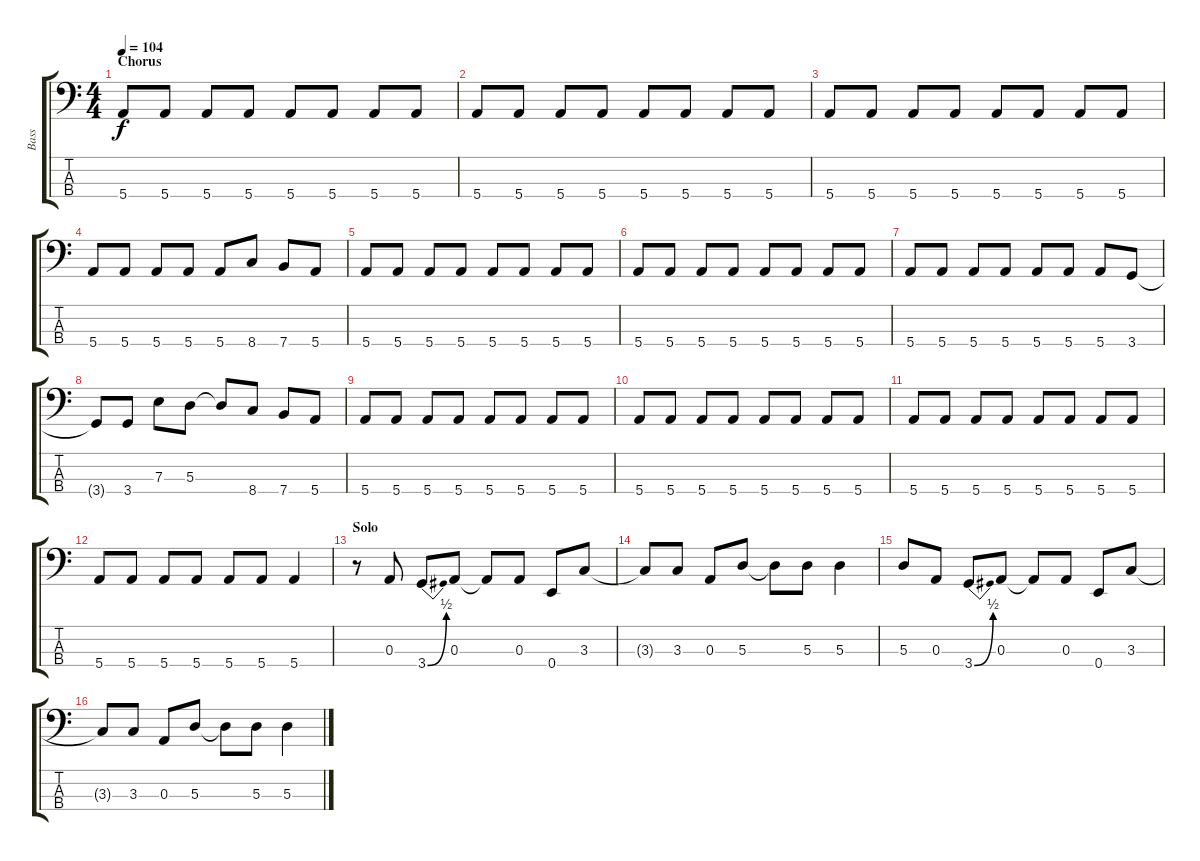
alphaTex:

\track ("Bass" "Bass") {instrument electricbasspick}
\staff {score tabs}
\tuning (G2 D2 A1 E1) {hide}
\ts (4 4)
\section ("" "Chorus")
\tempo 104
\clef f4
\ks c
5.4.8{dy f} 5.4.8 5.4.8 5.4.8 5.4.8 5.4.8 5.4.8 5.4.8 |
5.4.8 5.4.8 5.4.8 5.4.8 5.4.8 5.4.8 5.4.8 5.4.8 |
5.4.8 5.4.8 5.4.8 5.4.8 5.4.8 5.4.8 5.4.8 5.4.8 |
5.4.8 5.4.8 5.4.8 5.4.8 5.4.8 8.4.8 7.4.8 5.4.8 |
5.4.8 5.4.8 5.4.8 5.4.8 5.4.8 5.4.8 5.4.8 5.4.8 |
5.4.8 5.4.8 5.4.8 5.4.8 5.4.8 5.4.8 5.4.8 5.4.8 |
5.4.8 5.4.8 5.4.8 5.4.8 5.4.8 5.4.8 5.4.8 3.4.8 |
3.4{t}.8 3.4.8 7.3.8 5.3.8 5.3{t}.8 8.4.8 7.4.8 5.4.8 |
5.4.8 5.4.8 5.4.8 5.4.8 5.4.8 5.4.8 5.4.8 5.4.8 |
5.4.8 5.4.8 5.4.8 5.4.8 5.4.8 5.4.8 5.4.8 5.4.8 |
5.4.8 5.4.8 5.4.8 5.4.8 5.4.8 5.4.8 5.4.8 5.4.8 |
5.4.8 5.4.8 5.4.8 5.4.8 5.4.8 5.4.8 5.4.4 |
\section ("" "Solo")
r.8 0.3.8 3.4{be (bend 0 0 60 2)}.8 0.3.8 0.3{t}.8 0.3.8 0.4.8 3.3.8 |
3.3{t}.8 3.3.8 0.3.8 5.3.8 5.3{t}.8 5.3.8 5.3.4 |
5.3.8 0.3.8 3.4{be (bend 0 0 60 2)}.8 0.3.8 0.3{t}.8 0.3.8 0.4.8 3.3.8 |
3.3{t}.8 3.3.8 0.3.8 5.3.8 5.3{t}.8 5.3.8 5.3.4
